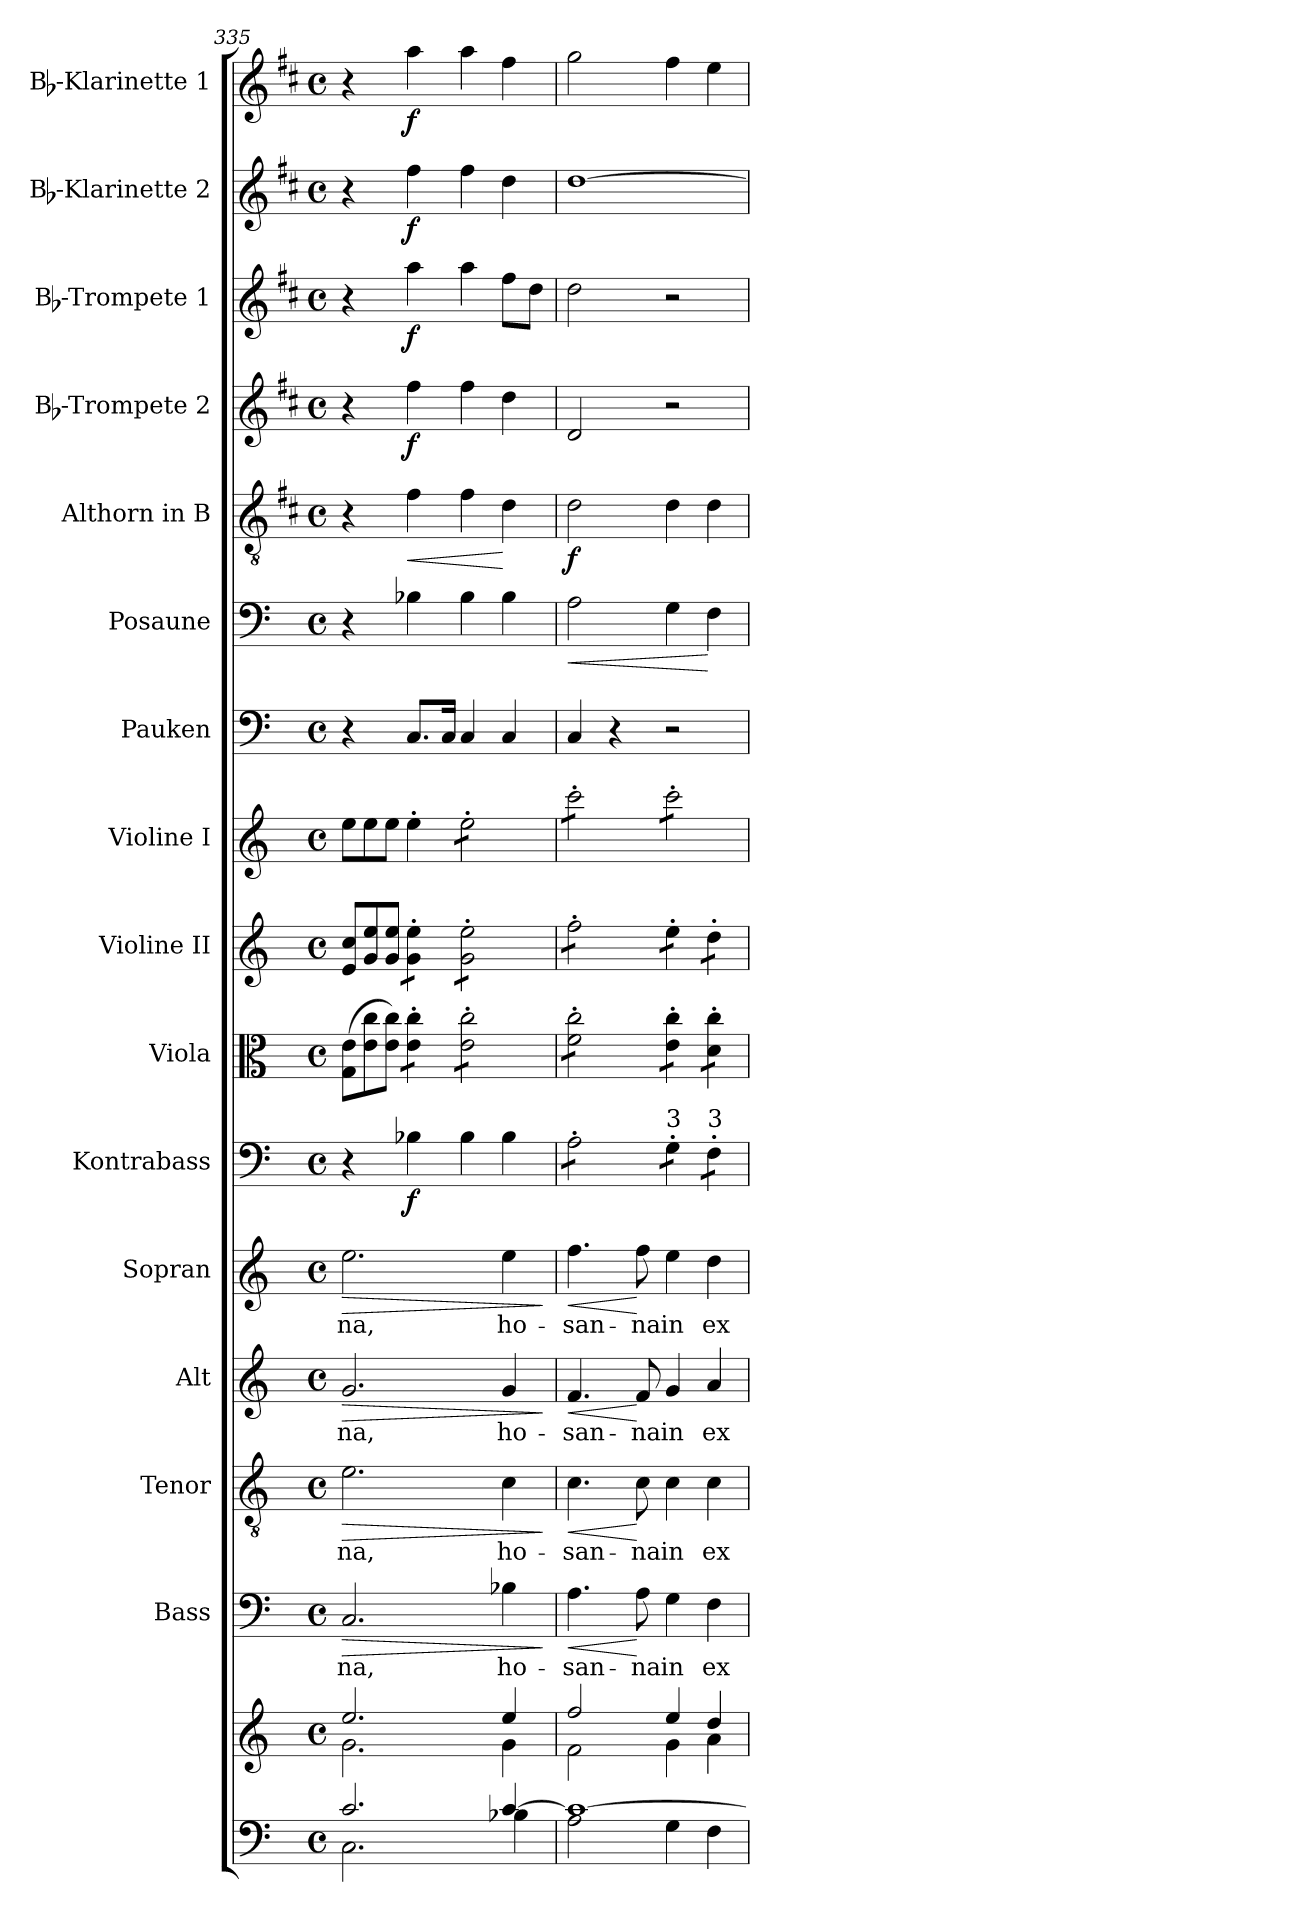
**kern	**kern	**kern	**text	**dynam	**kern	**text	**dynam	**kern	**text	**dynam	**kern	**text	**dynam	**kern	**dynam	**kern	**kern	**kern	**kern	**kern	**dynam	**kern	**dynam	**kern	**dynam	**kern	**dynam	**kern	**dynam	**kern	**dynam
*part16	*part16	*part15	*part15	*part15	*part14	*part14	*part14	*part13	*part13	*part13	*part12	*part12	*part12	*part11	*part11	*part10	*part9	*part8	*part7	*part6	*part6	*part5	*part5	*part4	*part4	*part3	*part3	*part2	*part2	*part1	*part1
*staff17	*staff16	*staff15	*staff15	*staff15	*staff14	*staff14	*staff14	*staff13	*staff13	*staff13	*staff12	*staff12	*staff12	*staff11	*staff11	*staff10	*staff9	*staff8	*staff7	*staff6	*staff6	*staff5	*staff5	*staff4	*staff4	*staff3	*staff3	*staff2	*staff2	*staff1	*staff1
*	*	*I"Bass	*	*	*I"Tenor	*	*	*I"Alt	*	*	*I"Sopran	*	*	*I"Kontrabass	*	*I"Viola	*I"Violine II	*I"Violine I	*I"Pauken	*I"Posaune	*	*I"Althorn in B	*	*I"Bb-Trompete 2	*	*I"Bb-Trompete 1	*	*I"Bb-Klarinette 2	*	*I"Bb-Klarinette 1	*
*	*	*I'B.	*	*	*I'T.	*	*	*I'A.	*	*	*I'S.	*	*	*I'Kb.	*	*I'Vla.	*I'Vl. II	*I'Vl. I	*I'Pk.	*I'Pos.	*	*	*	*I'Bb Trp. 2	*	*I'Bb Trp. 1	*	*I'Bb Kl. 2	*	*I'Bb Kl. 1	*
*clefF4	*clefG2	*clefF4	*	*	*clefGv2	*	*	*clefG2	*	*	*clefG2	*	*	*clefF4	*	*clefC3	*clefG2	*clefG2	*clefF4	*clefF4	*	*clefGv2	*	*clefG2	*	*clefG2	*	*clefG2	*	*clefG2	*
*	*	*	*	*	*	*	*	*	*	*	*	*	*	*ITrd7c12	*	*	*	*	*	*	*	*ITrd1c2	*	*ITrd1c2	*	*ITrd1c2	*	*ITrd1c2	*	*ITrd1c2	*
*k[]	*k[]	*k[]	*	*	*k[]	*	*	*k[]	*	*	*k[]	*	*	*k[]	*	*k[]	*k[]	*k[]	*k[]	*k[]	*	*k[]	*	*k[]	*	*k[]	*	*k[]	*	*k[]	*
*C:	*C:	*C:	*	*	*C:	*	*	*C:	*	*	*C:	*	*	*C:	*	*C:	*C:	*C:	*C:	*C:	*	*C:	*	*C:	*	*C:	*	*C:	*	*C:	*
*M4/4	*M4/4	*M4/4	*	*	*M4/4	*	*	*M4/4	*	*	*M4/4	*	*	*M4/4	*	*M4/4	*M4/4	*M4/4	*M4/4	*M4/4	*	*M4/4	*	*M4/4	*	*M4/4	*	*M4/4	*	*M4/4	*
*met(c)	*met(c)	*met(c)	*	*	*met(c)	*	*	*met(c)	*	*	*met(c)	*	*	*met(c)	*	*met(c)	*met(c)	*met(c)	*met(c)	*met(c)	*	*met(c)	*	*met(c)	*	*met(c)	*	*met(c)	*	*met(c)	*
=335	=335	=335	=335	=335	=335	=335	=335	=335	=335	=335	=335	=335	=335	=335	=335	=335	=335	=335	=335	=335	=335	=335	=335	=335	=335	=335	=335	=335	=335	=335	=335
*^	*^	*	*	*	*	*	*	*	*	*	*	*	*	*	*	*	*	*	*	*	*	*	*	*	*	*	*	*	*	*	*
!	!	!	!	!	!LO:LY:b	!LO:HP:b	!	!LO:LY:b	!LO:HP:b	!	!LO:LY:b	!LO:HP:b	!	!LO:LY:b	!LO:HP:b	!	!	!	!	!	!	!	!	!	!	!	!	!	!	!	!	!	!
*	*	*	*	*	*	*	*	*	*	*	*	*	*	*	*	*	*	*Xtuplet	*Xtuplet	*Xtuplet	*	*	*	*	*	*	*	*	*	*	*	*	*
2.c/	2.C\	2.ee/	2.g\	2.C/	-na,	>	2.e\	-na,	>	2.g/	-na,	>	2.ee\	-na,	>	4r	.	(>12G\ 12e\L	12e/ 12cc/L	12ee\L	4r	4r	.	4r	.	4r	.	4r	.	4r	.	4r	.
.	.	.	.	.	.	.	.	.	.	.	.	.	.	.	.	.	.	12e\ 12cc\	12g/ 12ee/	12ee\	.	.	.	.	.	.	.	.	.	.	.	.	.
.	.	.	.	.	.	.	.	.	.	.	.	.	.	.	.	.	.	12e\ 12cc\J)	12g/ 12ee/J	12ee\J	.	.	.	.	.	.	.	.	.	.	.	.	.
!	!	!	!	!	!	!	!	!	!	!	!	!	!	!	!	!	!LO:DY:b	!	!	!	!	!	!	!	!LO:HP:b	!	!LO:DY:b	!	!LO:DY:b	!	!LO:DY:b	!	!LO:DY:b
*	*	*	*	*	*	*	*	*	*	*	*	*	*	*	*	*	*	*tremolo	*	*	*	*	*	*	*	*	*	*	*	*	*	*	*
*	*	*	*	*	*	*	*	*	*	*	*	*	*	*	*	*	*	*	*tremolo	*	*	*	*	*	*	*	*	*	*	*	*	*	*
.	.	.	.	.	.	.	.	.	.	.	.	.	.	.	.	4BB-X\	f	8e\'> 8cc\'>L	8g\'> 8ee\'>L	4ee'<\	8.C/L	4B-X\	.	4e\	<	4ee\	f	4gg\	f	4ee\	f	4gg\	f
.	.	.	.	.	.	.	.	.	.	.	.	.	.	.	.	.	.	8e\'> 8cc\'>J	8g\'> 8ee\'>J	.	.	.	.	.	.	.	.	.	.	.	.	.	.
.	.	.	.	.	.	.	.	.	.	.	.	.	.	.	.	.	.	.	.	.	16C/Jk	.	.	.	.	.	.	.	.	.	.	.	.
*	*	*	*	*	*	*	*	*	*	*	*	*	*	*	*	*	*	*	*	*tremolo	*	*	*	*	*	*	*	*	*	*	*	*	*
.	.	.	.	.	.	.	.	.	.	.	.	.	.	.	.	4BB-\	.	8e\'> 8cc\'>L	8g\'> 8ee\'>L	8ee'<\L	4C/	4B-\	.	4e\	.	4ee\	.	4gg\	.	4ee\	.	4gg\	.
.	.	.	.	.	.	.	.	.	.	.	.	.	.	.	.	.	.	8e\'> 8cc\'>	8g\'> 8ee\'>	8ee'<\	.	.	.	.	.	.	.	.	.	.	.	.	.
!	!	!	!	!	!LO:LY:b	!	!	!LO:LY:b	!	!	!LO:LY:b	!	!	!LO:LY:b	!	!	!	!	!	!	!	!	!	!	!	!	!	!	!	!	!	!	!
[>4c/	4B-X\	4ee/	4g\	4B-X\	ho-	.	4c\	ho-	.	4g/	ho-	.	4ee\	ho-	.	4BB-\	.	8e\'> 8cc\'>	8g\'> 8ee\'>	8ee'<\	4C/	4B-\	.	4c\	[	4cc\	.	8ee\L	.	4cc\	.	4ee\	.
.	.	.	.	.	.	.	.	.	.	.	.	.	.	.	.	.	.	8e\'> 8cc\'>J	8g\'> 8ee\'>J	8ee'<\J	.	.	.	.	.	.	.	8cc\J	.	.	.	.	.
*v	*v	*	*	*	*	*	*	*	*	*	*	*	*	*	*	*	*	*	*	*	*	*	*	*	*	*	*	*	*	*	*	*	*
*	*v	*v	*	*	*	*	*	*	*	*	*	*	*	*	*	*	*	*	*	*	*	*	*	*	*	*	*	*	*	*	*	*
.	.	.	.	]	.	.	]	.	.	]	.	.	]	.	.	.	.	.	.	.	.	.	.	.	.	.	.	.	.	.	.
=336	=336	=336	=336	=336	=336	=336	=336	=336	=336	=336	=336	=336	=336	=336	=336	=336	=336	=336	=336	=336	=336	=336	=336	=336	=336	=336	=336	=336	=336	=336	=336
*^	*^	*	*	*	*	*	*	*	*	*	*	*	*	*	*	*	*	*	*	*	*	*	*	*	*	*	*	*	*	*	*
!	!	!	!	!	!	!	!	!	!	!	!	!	!	!	!	!LO:TX:a:i:t=6	!	!	!	!	!	!	!	!	!	!	!	!	!	!	!	!	!
!	!	!	!	!	!LO:LY:b	!LO:HP:b	!	!LO:LY:b	!LO:HP:b	!	!LO:LY:b	!LO:HP:b	!	!LO:LY:b	!LO:HP:b	!	!	!	!	!	!	!	!LO:HP:b	!	!LO:DY:b	!	!	!	!	!	!	!	!
*	*	*	*	*	*	*	*	*	*	*	*	*	*	*	*	*tremolo	*	*	*	*	*	*	*	*	*	*	*	*	*	*	*	*	*
1c_	2A\	2ff/	2f\	4.A\	-san-	<	4.c\	-san-	<	4.f/	-san-	<	4.ff\	-san-	<	8AA'>\L	.	8f\'< 8cc\'<L	8ff'>\L	8ccc'>\L	4C/	2A\	<	2c\	f	2c/	.	2cc\	.	[1cc	.	2ff\	.
.	.	.	.	.	.	.	.	.	.	.	.	.	.	.	.	8AA'>\	.	8f\'< 8cc\'<	8ff'>\	8ccc'>\	.	.	.	.	.	.	.	.	.	.	.	.	.
.	.	.	.	.	.	.	.	.	.	.	.	.	.	.	.	8AA'>\	.	8f\'< 8cc\'<	8ff'>\	8ccc'>\	4r	.	.	.	.	.	.	.	.	.	.	.	.
!	!	!	!	!	!LO:LY:b	!	!	!LO:LY:b	!	!	!LO:LY:b	!	!	!LO:LY:b	!	!	!	!	!	!	!	!	!	!	!	!	!	!	!	!	!	!	!
.	.	.	.	8A\	-na	[	8c\	-na	[	8f/	-na	[	8ff\	-na	[	8AA'>\J	.	8f\'< 8cc\'<J	8ff'>\J	8ccc'>\J	.	.	.	.	.	.	.	.	.	.	.	.	.
!	!	!	!	!	!	!	!	!	!	!	!	!	!	!	!	!LO:TX:a:t=3	!	!	!	!	!	!	!	!	!	!	!	!	!	!	!	!	!
!	!	!	!	!	!LO:LY:b	!	!	!LO:LY:b	!	!	!LO:LY:b	!	!	!LO:LY:b	!	!	!	!	!	!	!	!	!	!	!	!	!	!	!	!	!	!	!
.	4G\	4ee/	4g\	4G\	in	.	4c\	in	.	4g/	in	.	4ee\	in	.	8GG'>\L	.	8e\'> 8cc\'>L	8ee'<\L	8ccc'>\L	2r	4G\	.	4c\	.	2r	.	2r	.	.	.	4ee\	.
.	.	.	.	.	.	.	.	.	.	.	.	.	.	.	.	8GG'>\J	.	8e\'> 8cc\'>J	8ee'<\J	8ccc'>\	.	.	.	.	.	.	.	.	.	.	.	.	.
!	!	!	!	!	!	!	!	!	!	!	!	!	!	!	!	!LO:TX:a:t=3	!	!	!	!	!	!	!	!	!	!	!	!	!	!	!	!	!
!	!	!	!	!	!LO:LY:b	!	!	!LO:LY:b	!	!	!LO:LY:b	!	!	!LO:LY:b	!	!	!	!	!	!	!	!	!	!	!	!	!	!	!	!	!	!	!
.	4F\	4dd/	4a\	4F\	ex-	.	4c\	ex-	.	4a/	ex-	.	4dd\	ex-	.	8FF'>\L	.	8d\'< 8cc\'<L	8dd'>\L	8ccc'>\	.	4F\	[	4c\	.	.	.	.	.	.	.	4dd\	.
.	.	.	.	.	.	.	.	.	.	.	.	.	.	.	.	8FF'>\J	.	8d\'< 8cc\'<J	8dd'>\J	8ccc'>\J	.	.	.	.	.	.	.	.	.	.	.	.	.
*	*	*	*	*	*	*	*	*	*	*	*	*	*	*	*	*	*	*	*	*Xtremolo	*	*	*	*	*	*	*	*	*	*	*	*	*
*	*	*	*	*	*	*	*	*	*	*	*	*	*	*	*	*	*	*	*Xtremolo	*	*	*	*	*	*	*	*	*	*	*	*	*	*
*	*	*	*	*	*	*	*	*	*	*	*	*	*	*	*	*	*	*Xtremolo	*	*	*	*	*	*	*	*	*	*	*	*	*	*	*
*	*	*	*	*	*	*	*	*	*	*	*	*	*	*	*	*Xtremolo	*	*	*	*	*	*	*	*	*	*	*	*	*	*	*	*	*
*v	*v	*	*	*	*	*	*	*	*	*	*	*	*	*	*	*	*	*	*	*	*	*	*	*	*	*	*	*	*	*	*	*	*
*	*v	*v	*	*	*	*	*	*	*	*	*	*	*	*	*	*	*	*	*	*	*	*	*	*	*	*	*	*	*	*	*	*
=	=	=	=	=	=	=	=	=	=	=	=	=	=	=	=	=	=	=	=	=	=	=	=	=	=	=	=	=	=	=	=
*-	*-	*-	*-	*-	*-	*-	*-	*-	*-	*-	*-	*-	*-	*-	*-	*-	*-	*-	*-	*-	*-	*-	*-	*-	*-	*-	*-	*-	*-	*-	*-
